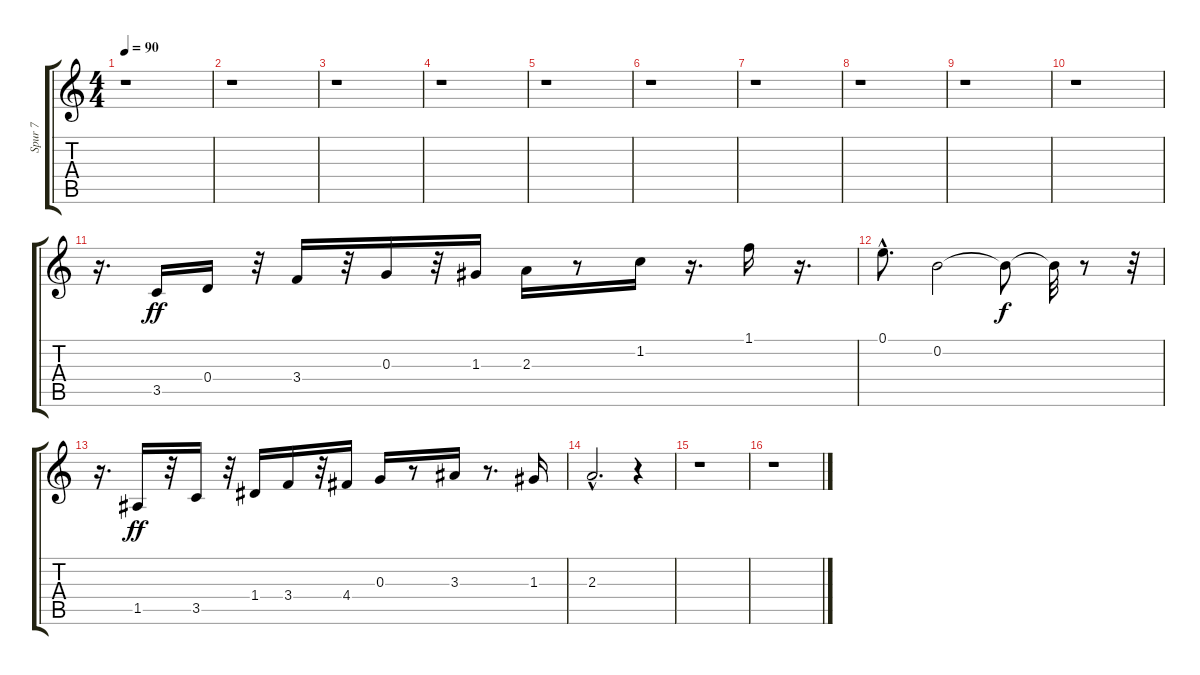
\track ("Spur 7" "Spur 7") {instrument electricguitarjazz}
\staff {score tabs}
\tuning (E4 B3 G3 D3 A2 E2) {hide}
\ts (4 4)
\tempo 90
\clef g2
\ks c
r.1{dy ff} |
r.1 |
r.1 |
r.1 |
r.1 |
r.1 |
r.1 |
r.1 |
r.1 |
r.1 |
r.16{d} 3.5.16 0.4.16 r.32 3.4.16 r.32 0.3.16 r.32 1.3.16 2.3.16 r.8 1.2.16 r.16{d} 1.1.16 r.16{d} |
0.1{hac}.8{d} 0.2.2 0.2{t}.8{dy f} 0.2{t}.32 r.8 r.32 |
r.16{d} 1.5.16{dy ff} r.32 3.5.16 r.32 1.4.16 3.4.16 r.32 4.4.16 0.3.16 r.8 3.3.16 r.8{d} 1.3.16 |
2.3{hac}.2{d} r.4 |
r.1 |
r.1
